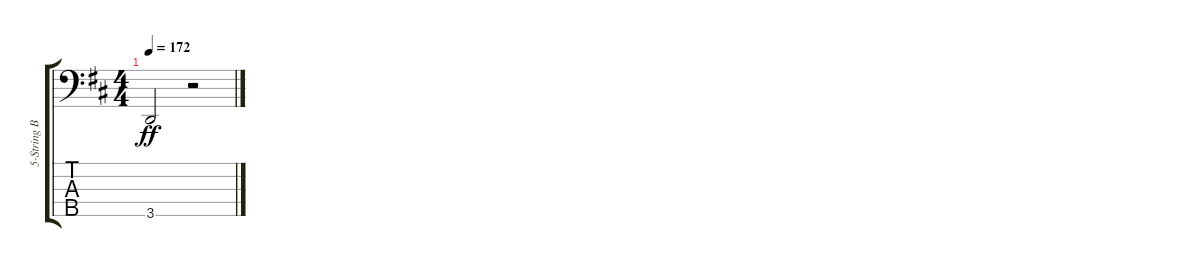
\track ("5-String Bass" "5-String B") {instrument electricbasspick}
\staff {score tabs}
\tuning (G2 D2 A1 E1 B0) {hide}
\ts (4 4)
\tempo 172
\clef f4
\ks d
3.5.2{dy ff} r.2
